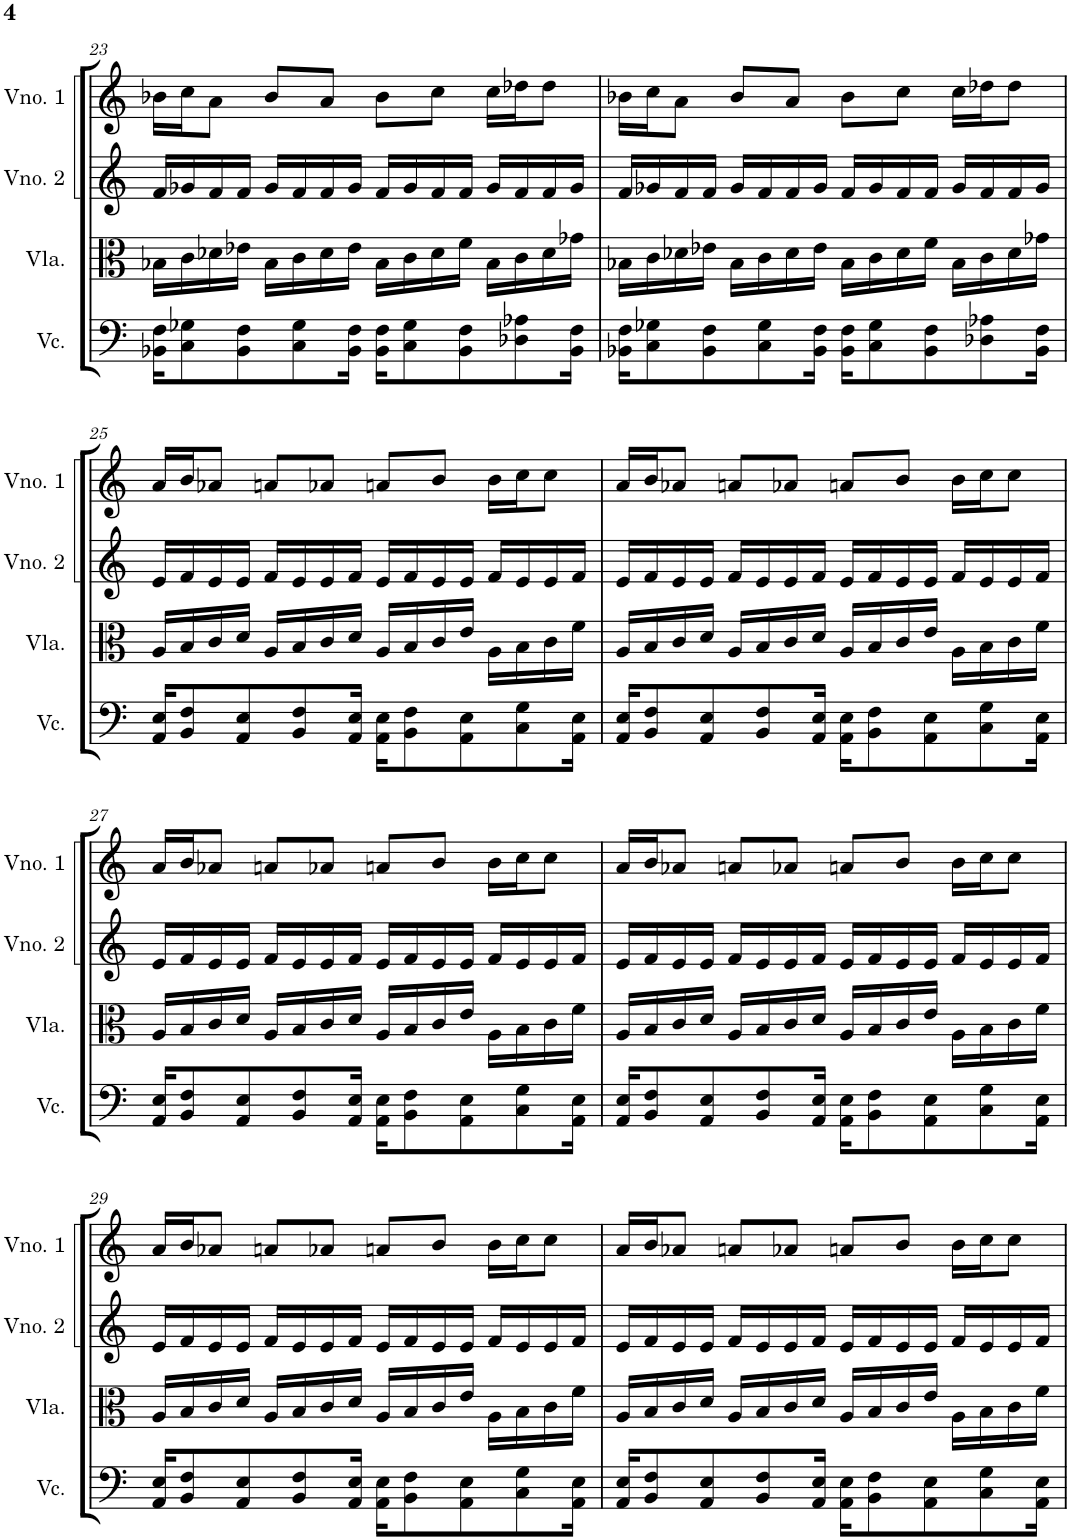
**kern	**kern	**kern	**kern
*part4	*part3	*part2	*part1
*staff4	*staff3	*staff2	*staff1
*I"Violoncelo	*I"Viola	*I"Violino 2	*I"Violino 1
*I'Vc.	*I'Vla.	*I'Vno. 2	*I'Vno. 1
!!LO:PB:g=z
*clefF4	*clefC3	*clefG2	*clefG2
*k[]	*k[]	*k[]	*k[]
*M4/4	*M4/4	*M4/4	*M4/4
=23	=23	=23	=23
16BB-X\ 16F\KL	16B-X\LL	16f/LL	16b-X\LL
8C\ 8G-X\	16c\	16g-X/	16cc\J
.	16d-X\	16f/	8a\J
8BB-\ 8F\	16e-X\JJ	16f/JJ	.
.	16B-\LL	16g-/LL	8b-/L
8C\ 8G-\	16c\	16f/	.
.	16d-\	16f/	8a/J
16BB-\ 16F\Jk	16e-\JJ	16g-/JJ	.
16BB-\ 16F\KL	16B-\LL	16f/LL	8b-\L
8C\ 8G-\	16c\	16g-/	.
.	16d-\	16f/	8cc\J
8BB-\ 8F\	16f\JJ	16f/JJ	.
.	16B-\LL	16g-/LL	16cc\LL
8D-X\ 8A-X\	16c\	16f/	16dd-X\J
.	16d-\	16f/	8dd-\J
16BB-\ 16F\Jk	16g-X\JJ	16g-/JJ	.
=24	=24	=24	=24
16BB-X\ 16F\KL	16B-X\LL	16f/LL	16b-X\LL
8C\ 8G-X\	16c\	16g-X/	16cc\J
.	16d-X\	16f/	8a\J
8BB-\ 8F\	16e-X\JJ	16f/JJ	.
.	16B-\LL	16g-/LL	8b-/L
8C\ 8G-\	16c\	16f/	.
.	16d-\	16f/	8a/J
16BB-\ 16F\Jk	16e-\JJ	16g-/JJ	.
16BB-\ 16F\KL	16B-\LL	16f/LL	8b-\L
8C\ 8G-\	16c\	16g-/	.
.	16d-\	16f/	8cc\J
8BB-\ 8F\	16f\JJ	16f/JJ	.
.	16B-\LL	16g-/LL	16cc\LL
8D-X\ 8A-X\	16c\	16f/	16dd-X\J
.	16d-\	16f/	8dd-\J
16BB-\ 16F\Jk	16g-X\JJ	16g-/JJ	.
!!LO:LB:g=z
=25	=25	=25	=25
16AA/ 16E/KL	16A/LL	16e/LL	16a/LL
8BB/ 8F/	16B/	16f/	16b/J
.	16c/	16e/	8a-X/J
8AA/ 8E/	16d/JJ	16e/JJ	.
.	16A/LL	16f/LL	8an/L
8BB/ 8F/	16B/	16e/	.
.	16c/	16e/	8a-X/J
16AA/ 16E/Jk	16d/JJ	16f/JJ	.
16AA\ 16E\KL	16A/LL	16e/LL	8an/L
8BB\ 8F\	16B/	16f/	.
.	16c/	16e/	8b/J
8AA\ 8E\	16e/JJ	16e/JJ	.
.	16A\LL	16f/LL	16b\LL
8C\ 8G\	16B\	16e/	16cc\J
.	16c\	16e/	8cc\J
16AA\ 16E\Jk	16f\JJ	16f/JJ	.
=26	=26	=26	=26
16AA/ 16E/KL	16A/LL	16e/LL	16a/LL
8BB/ 8F/	16B/	16f/	16b/J
.	16c/	16e/	8a-X/J
8AA/ 8E/	16d/JJ	16e/JJ	.
.	16A/LL	16f/LL	8an/L
8BB/ 8F/	16B/	16e/	.
.	16c/	16e/	8a-X/J
16AA/ 16E/Jk	16d/JJ	16f/JJ	.
16AA\ 16E\KL	16A/LL	16e/LL	8an/L
8BB\ 8F\	16B/	16f/	.
.	16c/	16e/	8b/J
8AA\ 8E\	16e/JJ	16e/JJ	.
.	16A\LL	16f/LL	16b\LL
8C\ 8G\	16B\	16e/	16cc\J
.	16c\	16e/	8cc\J
16AA\ 16E\Jk	16f\JJ	16f/JJ	.
!!LO:LB:g=z
=27	=27	=27	=27
16AA/ 16E/KL	16A/LL	16e/LL	16a/LL
8BB/ 8F/	16B/	16f/	16b/J
.	16c/	16e/	8a-X/J
8AA/ 8E/	16d/JJ	16e/JJ	.
.	16A/LL	16f/LL	8an/L
8BB/ 8F/	16B/	16e/	.
.	16c/	16e/	8a-X/J
16AA/ 16E/Jk	16d/JJ	16f/JJ	.
16AA\ 16E\KL	16A/LL	16e/LL	8an/L
8BB\ 8F\	16B/	16f/	.
.	16c/	16e/	8b/J
8AA\ 8E\	16e/JJ	16e/JJ	.
.	16A\LL	16f/LL	16b\LL
8C\ 8G\	16B\	16e/	16cc\J
.	16c\	16e/	8cc\J
16AA\ 16E\Jk	16f\JJ	16f/JJ	.
=28	=28	=28	=28
16AA/ 16E/KL	16A/LL	16e/LL	16a/LL
8BB/ 8F/	16B/	16f/	16b/J
.	16c/	16e/	8a-X/J
8AA/ 8E/	16d/JJ	16e/JJ	.
.	16A/LL	16f/LL	8an/L
8BB/ 8F/	16B/	16e/	.
.	16c/	16e/	8a-X/J
16AA/ 16E/Jk	16d/JJ	16f/JJ	.
16AA\ 16E\KL	16A/LL	16e/LL	8an/L
8BB\ 8F\	16B/	16f/	.
.	16c/	16e/	8b/J
8AA\ 8E\	16e/JJ	16e/JJ	.
.	16A\LL	16f/LL	16b\LL
8C\ 8G\	16B\	16e/	16cc\J
.	16c\	16e/	8cc\J
16AA\ 16E\Jk	16f\JJ	16f/JJ	.
!!LO:LB:g=z
=29	=29	=29	=29
16AA/ 16E/KL	16A/LL	16e/LL	16a/LL
8BB/ 8F/	16B/	16f/	16b/J
.	16c/	16e/	8a-X/J
8AA/ 8E/	16d/JJ	16e/JJ	.
.	16A/LL	16f/LL	8an/L
8BB/ 8F/	16B/	16e/	.
.	16c/	16e/	8a-X/J
16AA/ 16E/Jk	16d/JJ	16f/JJ	.
16AA\ 16E\KL	16A/LL	16e/LL	8an/L
8BB\ 8F\	16B/	16f/	.
.	16c/	16e/	8b/J
8AA\ 8E\	16e/JJ	16e/JJ	.
.	16A\LL	16f/LL	16b\LL
8C\ 8G\	16B\	16e/	16cc\J
.	16c\	16e/	8cc\J
16AA\ 16E\Jk	16f\JJ	16f/JJ	.
=30	=30	=30	=30
16AA/ 16E/KL	16A/LL	16e/LL	16a/LL
8BB/ 8F/	16B/	16f/	16b/J
.	16c/	16e/	8a-X/J
8AA/ 8E/	16d/JJ	16e/JJ	.
.	16A/LL	16f/LL	8an/L
8BB/ 8F/	16B/	16e/	.
.	16c/	16e/	8a-X/J
16AA/ 16E/Jk	16d/JJ	16f/JJ	.
16AA\ 16E\KL	16A/LL	16e/LL	8an/L
8BB\ 8F\	16B/	16f/	.
.	16c/	16e/	8b/J
8AA\ 8E\	16e/JJ	16e/JJ	.
.	16A\LL	16f/LL	16b\LL
8C\ 8G\	16B\	16e/	16cc\J
.	16c\	16e/	8cc\J
16AA\ 16E\Jk	16f\JJ	16f/JJ	.
=	=	=	=
*-	*-	*-	*-
